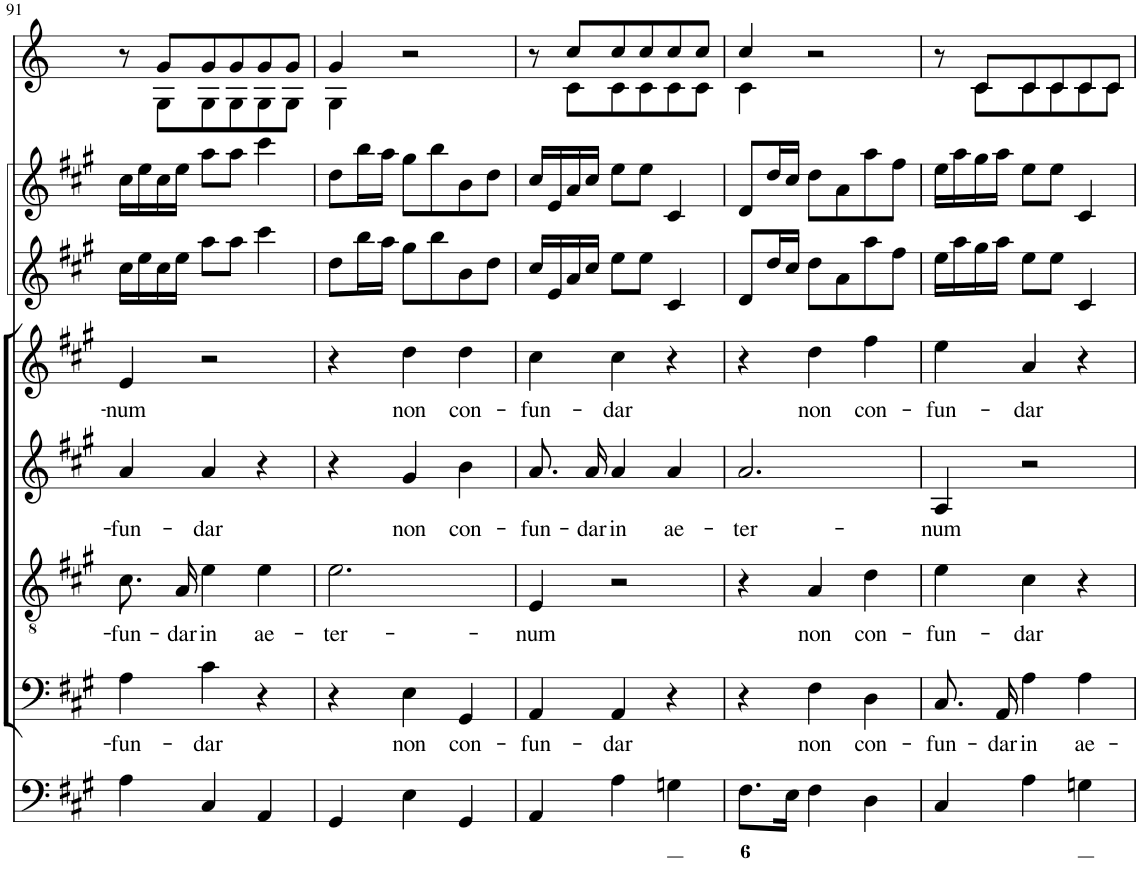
**kern	**kern	**text	**kern	**text	**kern	**text	**kern	**text	**kern	**kern	**kern
*part8	*part7	*part7	*part6	*part6	*part5	*part5	*part4	*part4	*part3	*part2	*part1
*staff8	*staff7	*staff7	*staff6	*staff6	*staff5	*staff5	*staff4	*staff4	*staff3	*staff2	*staff1
*I"Organ	*I"Voice	*	*I"Tenor	*	*I"Alto	*	*I"Voice	*	*I"Violin	*I"Violini	*I"Corni in A
*	*	*	*	*	*	*	*	*	*I'Vln	*I'Vln	*
!!LO:PB:g=z
*clefF4	*clefF4	*	*clefGv2	*	*clefG2	*	*clefG2	*	*clefG2	*clefG2	*clefG2
*	*	*	*	*	*	*	*	*	*	*	*Trd2c3
*k[f#c#g#]	*k[f#c#g#]	*	*k[f#c#g#]	*	*k[f#c#g#]	*	*k[f#c#g#]	*	*k[f#c#g#]	*k[f#c#g#]	*k[]
*M3/4	*M3/4	*	*M3/4	*	*M3/4	*	*M3/4	*	*M3/4	*M3/4	*M3/4
=91	=91	=91	=91	=91	=91	=91	=91	=91	=91	=91	=91
!	!	!LO:LY:b	!	!LO:LY:b	!	!LO:LY:b	!	!LO:LY:b	!	!	!
*	*	*	*	*	*	*	*	*	*	*	*^
4A\	4A\	-fun-	8.c#\L	-fun-	4a/	-fun-	4e/	num	16cc#\LL	16cc#\LL	8r	8ryy
.	.	.	.	.	.	.	.	.	16ee\	16ee\	.	.
.	.	.	.	.	.	.	.	.	16cc#\	16cc#\	8g/L	8G\L
!	!	!	!	!LO:LY:b	!	!	!	!	!	!	!	!
.	.	.	16A\Jk	-dar	.	.	.	.	16ee\JJ	16ee\JJ	.	.
!	!	!LO:LY:b	!	!LO:LY:b	!	!LO:LY:b	!	!	!	!	!	!
4C#/	4c#\	-dar	4e\	in	4a/	-dar	2r	.	8aa\L	8aa\L	8g/	8G\
.	.	.	.	.	.	.	.	.	8aa\J	8aa\J	8g/	8G\
!	!	!	!	!LO:LY:b	!	!	!	!	!	!	!	!
4AA/	4r	.	4e\	ae-	4r	.	.	.	4ccc#\	4ccc#\	8g/	8G\
.	.	.	.	.	.	.	.	.	.	.	8g/J	8G\J
=92	=92	=92	=92	=92	=92	=92	=92	=92	=92	=92	=92	=92
!	!	!	!	!LO:LY:b	!	!	!	!	!	!	!	!
4GG#/	4r	.	2.e\	-ter-	4r	.	4r	.	8dd\L	8dd\L	4g/	4G\
.	.	.	.	.	.	.	.	.	16bb\L	16bb\L	.	.
.	.	.	.	.	.	.	.	.	16aa\JJ	16aa\JJ	.	.
!	!	!LO:LY:b	!	!	!	!LO:LY:b	!	!LO:LY:b	!	!	!	!
4E\	4E\	non	.	.	4g#/	non	4dd\	non	8gg#\L	8gg#\L	2r	2ryy
.	.	.	.	.	.	.	.	.	8bb\	8bb\	.	.
!	!	!LO:LY:b	!	!	!	!LO:LY:b	!	!LO:LY:b	!	!	!	!
4GG#/	4GG#/	con-	.	.	4b\	con-	4dd\	con-	8b\	8b\	.	.
.	.	.	.	.	.	.	.	.	8dd\J	8dd\J	.	.
=93	=93	=93	=93	=93	=93	=93	=93	=93	=93	=93	=93	=93
!	!	!LO:LY:b	!	!LO:LY:b	!	!LO:LY:b	!	!LO:LY:b	!	!	!	!
4AA/	4AA/	-fun-	4E/	-num	8.a/L	-fun-	4cc#\	-fun-	16cc#/LL	16cc#/LL	8r	8ryy
.	.	.	.	.	.	.	.	.	16e/	16e/	.	.
.	.	.	.	.	.	.	.	.	16a/	16a/	8cc/L	8c\L
!	!	!	!	!	!	!LO:LY:b	!	!	!	!	!	!
.	.	.	.	.	16a/Jk	-dar	.	.	16cc#/JJ	16cc#/JJ	.	.
!	!	!LO:LY:b	!	!	!	!LO:LY:b	!	!LO:LY:b	!	!	!	!
4A\	4AA/	-dar	2r	.	4a/	in	4cc#\	-dar	8ee\L	8ee\L	8cc/	8c\
.	.	.	.	.	.	.	.	.	8ee\J	8ee\J	8cc/	8c\
!	!	!	!	!	!	!LO:LY:b	!	!	!	!	!	!
4Gn\	4r	.	.	.	4a/	ae-	4r	.	4c#/	4c#/	8cc/	8c\
.	.	.	.	.	.	.	.	.	.	.	8cc/J	8c\J
=94	=94	=94	=94	=94	=94	=94	=94	=94	=94	=94	=94	=94
!	!	!	!	!	!	!LO:LY:b	!	!	!	!	!	!
8.F#\L	4r	.	4r	.	2.a/	-ter-	4r	.	8d/L	8d/L	4cc/	4c\
.	.	.	.	.	.	.	.	.	16dd/L	16dd/L	.	.
16E\Jk	.	.	.	.	.	.	.	.	16cc#/JJ	16cc#/JJ	.	.
!	!	!LO:LY:b	!	!LO:LY:b	!	!	!	!LO:LY:b	!	!	!	!
4F#\	4F#\	non	4A/	non	.	.	4dd\	non	8dd\L	8dd\L	2r	2ryy
.	.	.	.	.	.	.	.	.	8a\	8a\	.	.
!	!	!LO:LY:b	!	!LO:LY:b	!	!	!	!LO:LY:b	!	!	!	!
4D\	4D\	con-	4d\	con-	.	.	4ff#\	con-	8aa\	8aa\	.	.
.	.	.	.	.	.	.	.	.	8ff#\J	8ff#\J	.	.
=95	=95	=95	=95	=95	=95	=95	=95	=95	=95	=95	=95	=95
!	!	!LO:LY:b	!	!LO:LY:b	!	!LO:LY:b	!	!LO:LY:b	!	!	!	!
4C#/	8.C#/L	-fun-	4e\	-fun-	4A/	-num	4ee\	-fun-	16ee\LL	16ee\LL	8r	8ryy
.	.	.	.	.	.	.	.	.	16aa\	16aa\	.	.
.	.	.	.	.	.	.	.	.	16gg#\	16gg#\	8c/L	8c\L
!	!	!LO:LY:b	!	!	!	!	!	!	!	!	!	!
.	16AA/Jk	-dar	.	.	.	.	.	.	16aa\JJ	16aa\JJ	.	.
!	!	!LO:LY:b	!	!LO:LY:b	!	!	!	!LO:LY:b	!	!	!	!
4A\	4A\	in	4c#\	-dar	2r	.	4a/	-dar	8ee\L	8ee\L	8c/	8c\
.	.	.	.	.	.	.	.	.	8ee\J	8ee\J	8c/	8c\
!	!	!LO:LY:b	!	!	!	!	!	!	!	!	!	!
4Gn\	4A\	ae-	4r	.	.	.	4r	.	4c#/	4c#/	8c/	8c\
.	.	.	.	.	.	.	.	.	.	.	8c/J	8c\J
*	*	*	*	*	*	*	*	*	*	*	*v	*v
=	=	=	=	=	=	=	=	=	=	=	=
*-	*-	*-	*-	*-	*-	*-	*-	*-	*-	*-	*-
